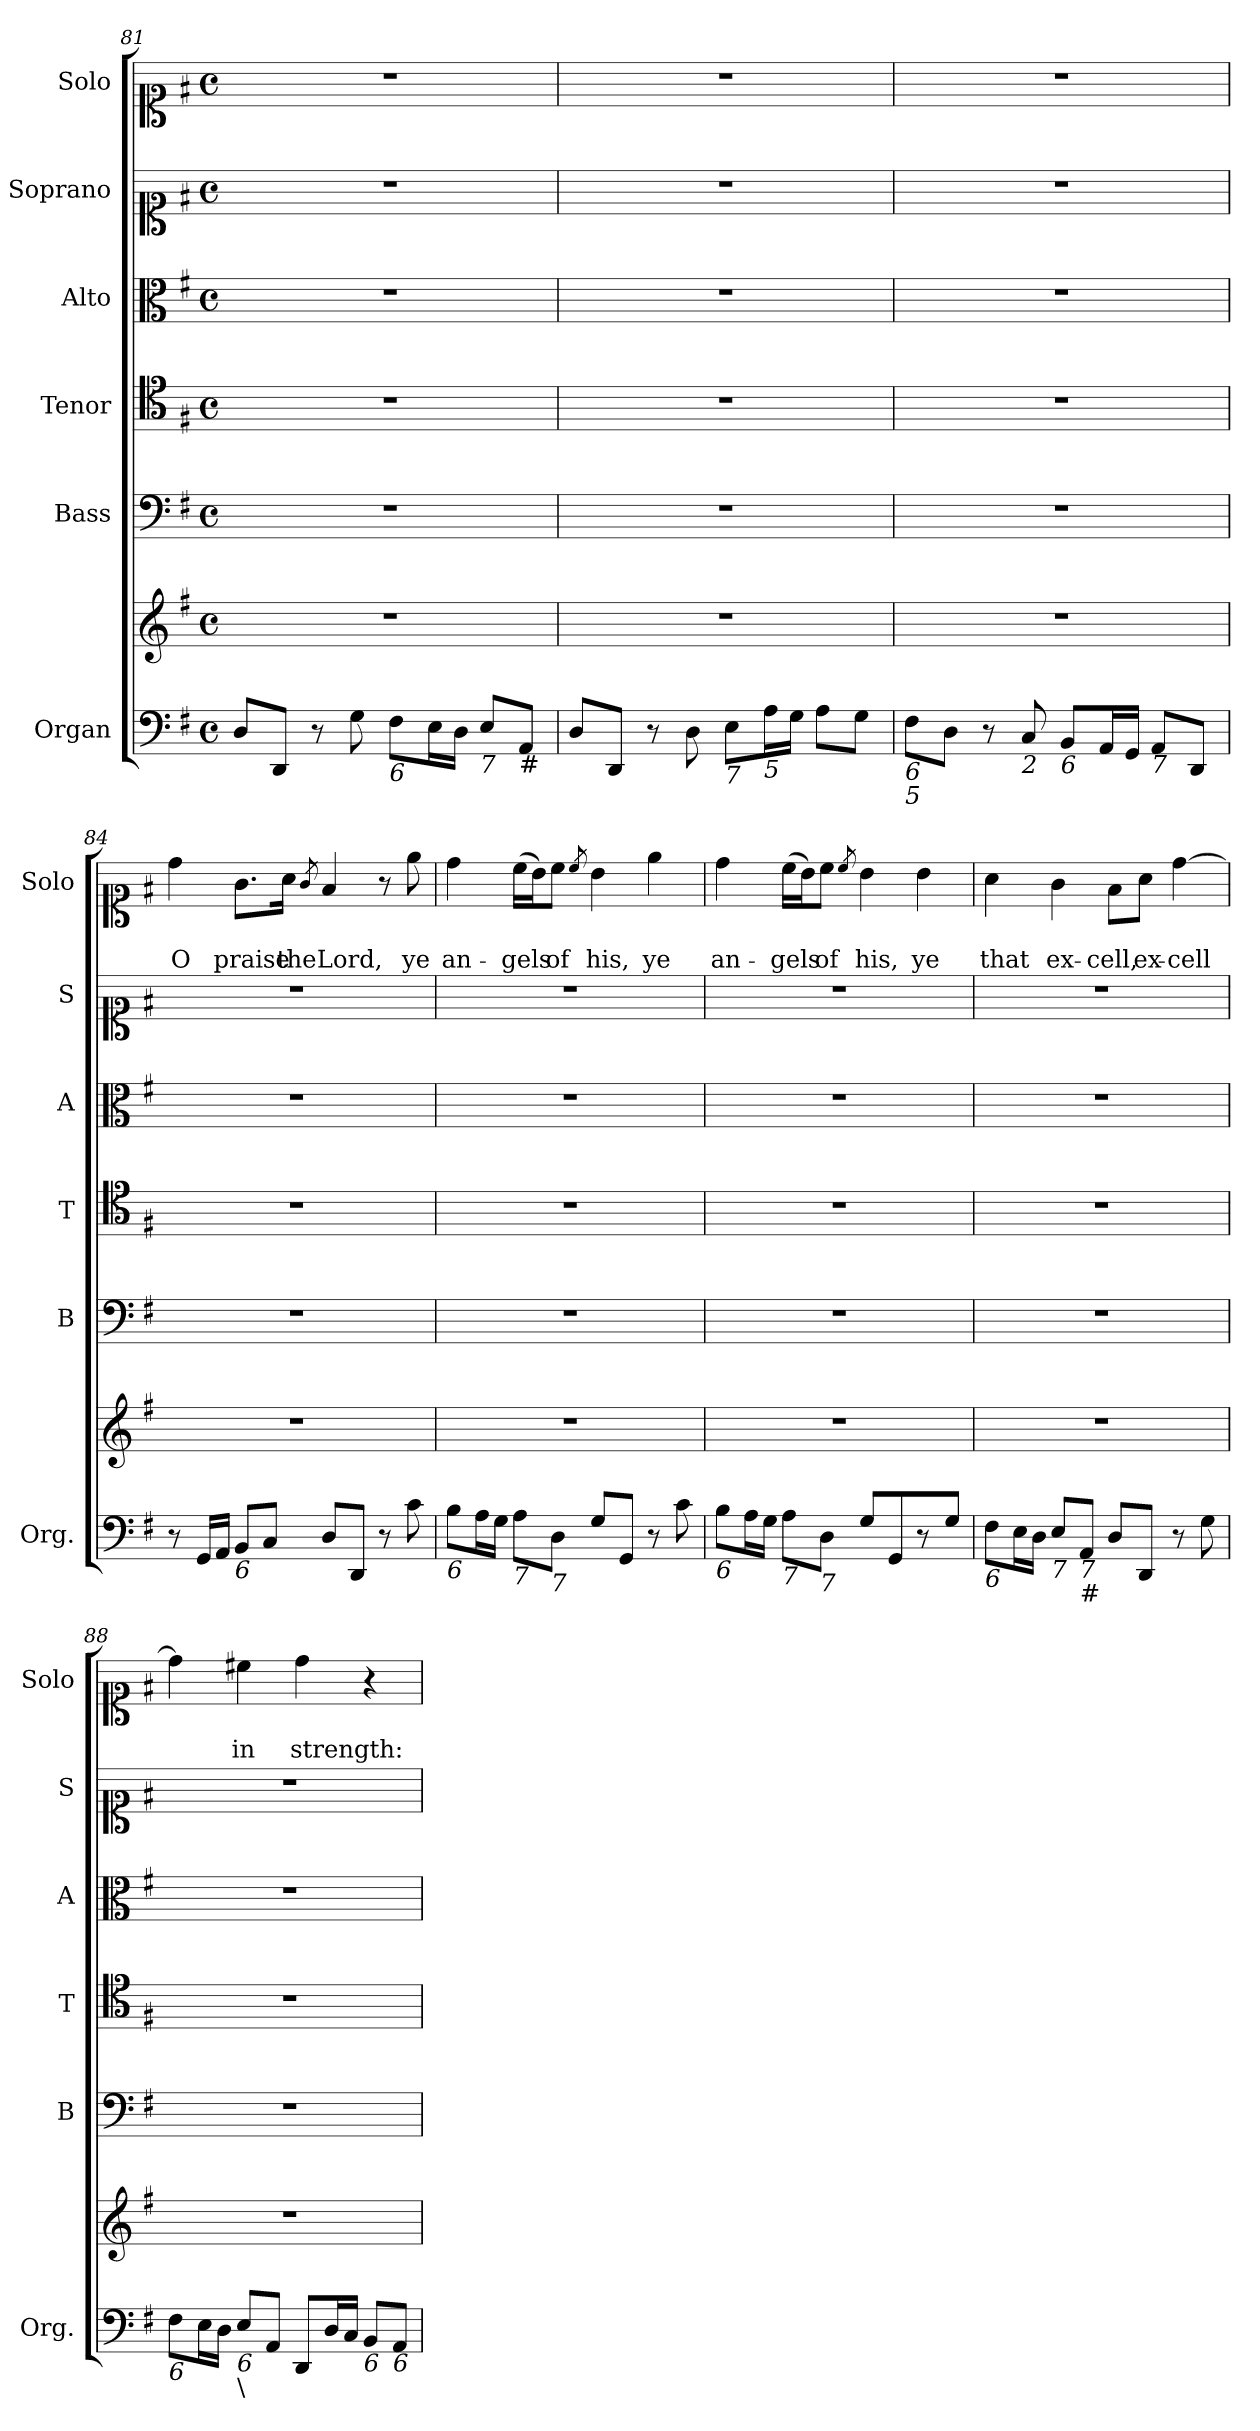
**kern	**kern	**kern	**kern	**kern	**kern	**kern	**text	**text
*part6	*part6	*part5	*part4	*part3	*part2	*part1	*part1	*part1
*staff7	*staff6	*staff5	*staff4	*staff3	*staff2	*staff1	*staff1	*staff1
*I"Organ	*	*I"Bass	*I"Tenor	*I"Alto	*I"Soprano	*I"Solo	*	*
*I'Org.	*	*I'B	*I'T	*I'A	*I'S	*I'Solo	*	*
*clefF4	*clefG2	*clefF4	*clefC4	*clefC3	*clefC1	*clefC1	*	*
*k[f#]	*k[f#]	*k[f#]	*k[f#]	*k[f#]	*k[f#]	*k[f#]	*	*
*G:	*G:	*G:	*G:	*G:	*G:	*G:	*	*
*M4/4	*M4/4	*M4/4	*M4/4	*M4/4	*M4/4	*M4/4	*	*
*met(c)	*met(c)	*met(c)	*met(c)	*met(c)	*met(c)	*met(c)	*	*
=81	=81	=81	=81	=81	=81	=81	=81	=81
8D/L	1r	1r	1r	1r	1r	1r	.	.
8DD/J	.	.	.	.	.	.	.	.
8r	.	.	.	.	.	.	.	.
8G\	.	.	.	.	.	.	.	.
!LO:TX:b:i:t=6	!	!	!	!	!	!	!	!
8F#\L	.	.	.	.	.	.	.	.
16E\L	.	.	.	.	.	.	.	.
16D\JJ	.	.	.	.	.	.	.	.
!LO:TX:b:i:t=7	!	!	!	!	!	!	!	!
8E/L	.	.	.	.	.	.	.	.
!LO:TX:b:t=#	!	!	!	!	!	!	!	!
8AA/J	.	.	.	.	.	.	.	.
=82	=82	=82	=82	=82	=82	=82	=82	=82
8D/L	1r	1r	1r	1r	1r	1r	.	.
8DD/J	.	.	.	.	.	.	.	.
8r	.	.	.	.	.	.	.	.
8D\	.	.	.	.	.	.	.	.
!LO:TX:b:i:t=7	!	!	!	!	!	!	!	!
8E\L	.	.	.	.	.	.	.	.
!LO:TX:b:i:t=5	!	!	!	!	!	!	!	!
16A\L	.	.	.	.	.	.	.	.
16G\JJ	.	.	.	.	.	.	.	.
8A\L	.	.	.	.	.	.	.	.
8G\J	.	.	.	.	.	.	.	.
!!LO:LB:g=z
=83	=83	=83	=83	=83	=83	=83	=83	=83
!LO:TX:b:i:t=6	!	!	!	!	!	!	!	!
!LO:TX:b:i:t=5	!	!	!	!	!	!	!	!
8F#\L	1r	1r	1r	1r	1r	1r	.	.
8D\J	.	.	.	.	.	.	.	.
8r	.	.	.	.	.	.	.	.
!LO:TX:b:i:t=2	!	!	!	!	!	!	!	!
8C/	.	.	.	.	.	.	.	.
!LO:TX:b:i:t=6	!	!	!	!	!	!	!	!
8BB/L	.	.	.	.	.	.	.	.
16AA/L	.	.	.	.	.	.	.	.
16GG/JJ	.	.	.	.	.	.	.	.
!LO:TX:b:i:t=7	!	!	!	!	!	!	!	!
8AA/L	.	.	.	.	.	.	.	.
8DD/J	.	.	.	.	.	.	.	.
=84	=84	=84	=84	=84	=84	=84	=84	=84
!	!	!	!	!	!	!	!	!LO:LY:b
8r	1r	1r	1r	1r	1r	4dd\	.	O
16GG/LL	.	.	.	.	.	.	.	.
16AA/JJ	.	.	.	.	.	.	.	.
!LO:TX:b:i:t=6	!	!	!	!	!	!	!	!
!	!	!	!	!	!	!	!	!LO:LY:b
8BB/L	.	.	.	.	.	8.g\L	.	praise
8C/J	.	.	.	.	.	.	.	.
!	!	!	!	!	!	!	!	!LO:LY:b
.	.	.	.	.	.	16a\Jk	.	the
.	.	.	.	.	.	8qg/	.	.
!	!	!	!	!	!	!	!	!LO:LY:b
8D/L	.	.	.	.	.	4f#/	.	Lord,
8DD/J	.	.	.	.	.	.	.	.
8r	.	.	.	.	.	8r	.	.
!	!	!	!	!	!	!	!	!LO:LY:b
8c\	.	.	.	.	.	8ee\	.	ye
=85	=85	=85	=85	=85	=85	=85	=85	=85
!LO:TX:b:i:t=6	!	!	!	!	!	!	!	!
!	!	!	!	!	!	!	!	!LO:LY:b
8B\L	1r	1r	1r	1r	1r	4dd\	.	an-
16A\L	.	.	.	.	.	.	.	.
16G\JJ	.	.	.	.	.	.	.	.
!LO:TX:b:i:t=7	!	!	!	!	!	!	!	!
!	!	!	!	!	!	!	!	!LO:LY:b
8A\L	.	.	.	.	.	(>16cc\LL	.	-gels
.	.	.	.	.	.	16b\J)	.	.
!LO:TX:b:i:t=7	!	!	!	!	!	!	!	!
!	!	!	!	!	!	!	!	!LO:LY:b
8D\J	.	.	.	.	.	8cc\J	.	of
.	.	.	.	.	.	8qcc/	.	.
!	!	!	!	!	!	!	!	!LO:LY:b
8G/L	.	.	.	.	.	4b\	.	his,
8GG/J	.	.	.	.	.	.	.	.
!	!	!	!	!	!	!	!	!LO:LY:b
8r	.	.	.	.	.	4ee\	.	ye
8c\	.	.	.	.	.	.	.	.
=86	=86	=86	=86	=86	=86	=86	=86	=86
!LO:TX:b:i:t=6	!	!	!	!	!	!	!	!
!	!	!	!	!	!	!	!	!LO:LY:b
8B\L	1r	1r	1r	1r	1r	4dd\	.	an-
16A\L	.	.	.	.	.	.	.	.
16G\JJ	.	.	.	.	.	.	.	.
!LO:TX:b:i:t=7	!	!	!	!	!	!	!	!
!	!	!	!	!	!	!	!	!LO:LY:b
8A\L	.	.	.	.	.	(>16cc\LL	.	-gels
.	.	.	.	.	.	16b\J)	.	.
!LO:TX:b:i:t=7	!	!	!	!	!	!	!	!
!	!	!	!	!	!	!	!	!LO:LY:b
8D\J	.	.	.	.	.	8cc\J	.	of
.	.	.	.	.	.	8qcc/	.	.
!	!	!	!	!	!	!	!	!LO:LY:b
8G/L	.	.	.	.	.	4b\	.	his,
8GG/	.	.	.	.	.	.	.	.
!	!	!	!	!	!	!	!	!LO:LY:b
8r	.	.	.	.	.	4b\	.	ye
8G/J	.	.	.	.	.	.	.	.
!!LO:LB:g=z
=87	=87	=87	=87	=87	=87	=87	=87	=87
!LO:TX:b:i:t=6	!	!	!	!	!	!	!	!
!	!	!	!	!	!	!	!	!LO:LY:b
8F#\L	1r	1r	1r	1r	1r	4a\	.	that
16E\L	.	.	.	.	.	.	.	.
16D\JJ	.	.	.	.	.	.	.	.
!LO:TX:b:i:t=7	!	!	!	!	!	!	!	!
!	!	!	!	!	!	!	!	!LO:LY:b
8E/L	.	.	.	.	.	4g\	.	ex-
!LO:TX:b:i:t=7	!	!	!	!	!	!	!	!
!LO:TX:b:t=#	!	!	!	!	!	!	!	!
8AA/J	.	.	.	.	.	.	.	.
!	!	!	!	!	!	!	!	!LO:LY:b
8D/L	.	.	.	.	.	8f#\L	.	-cell,
!	!	!	!	!	!	!	!	!LO:LY:b
8DD/J	.	.	.	.	.	8a\J	.	ex-
!	!	!	!	!	!	!	!	!LO:LY:b
8r	.	.	.	.	.	[4dd\	.	-cell
8G\	.	.	.	.	.	.	.	.
=88	=88	=88	=88	=88	=88	=88	=88	=88
!LO:TX:b:i:t=6	!	!	!	!	!	!	!	!
8F#\L	1r	1r	1r	1r	1r	4dd\]	.	.
16E\L	.	.	.	.	.	.	.	.
16D\JJ	.	.	.	.	.	.	.	.
!LO:TX:b:i:t=6	!	!	!	!	!	!	!	!
!LO:TX:b:t=\	!	!	!	!	!	!	!	!
!	!	!	!	!	!	!	!	!LO:LY:b
8E/L	.	.	.	.	.	4cc#X\	.	in
8AA/J	.	.	.	.	.	.	.	.
!	!	!	!	!	!	!	!	!LO:LY:b
8DD/L	.	.	.	.	.	4dd\	.	strength:
16D/L	.	.	.	.	.	.	.	.
16C/JJ	.	.	.	.	.	.	.	.
!LO:TX:b:i:t=6	!	!	!	!	!	!	!	!
8BB/L	.	.	.	.	.	4r	.	.
!LO:TX:b:i:t=6	!	!	!	!	!	!	!	!
8AA/J	.	.	.	.	.	.	.	.
=	=	=	=	=	=	=	=	=
*-	*-	*-	*-	*-	*-	*-	*-	*-
